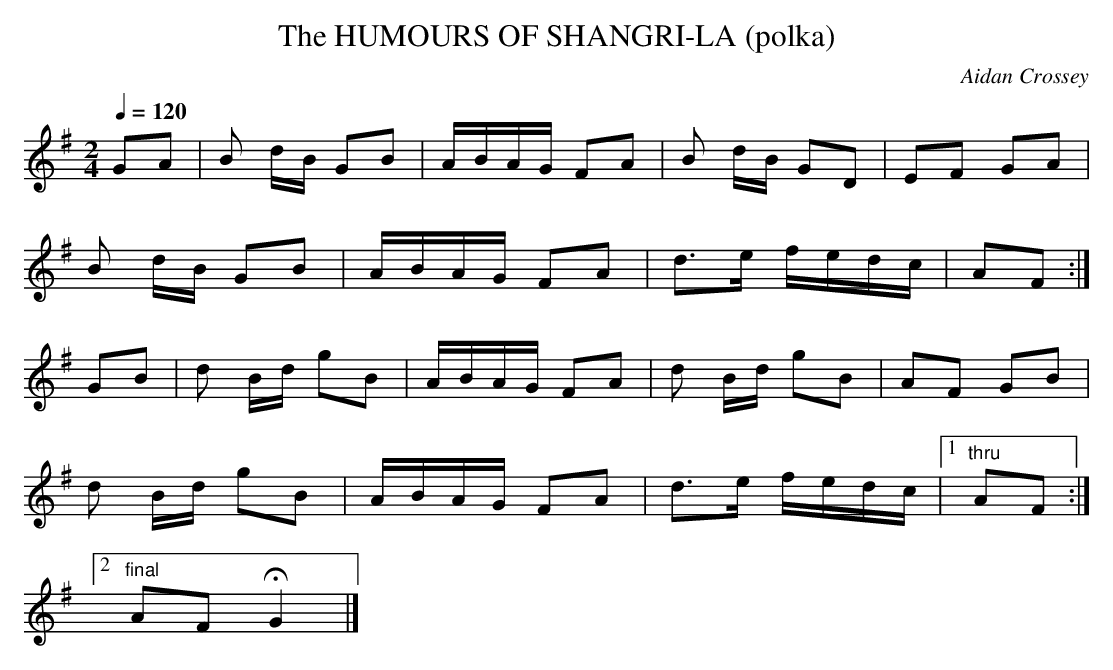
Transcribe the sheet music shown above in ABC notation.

X:1
T:HUMOURS OF SHANGRI-LA (polka), The
C:Aidan Crossey
M:2/4
L:1/8
Q:1/4=120
K:G Major
GA|B d/B/ GB|A/B/A/G/ FA|B d/B/ GD|EF GA|
B d/B/ GB|A/B/A/G/ FA|d>e f/e/d/c/|AF :|
GB|d B/d/ gB|A/B/A/G/ FA|d B/d/ gB|AF GB|
d B/d/ gB|A/B/A/G/ FA|d>e f/e/d/c/|1 "thru"AF :|
[2"final" AF HG2|]
